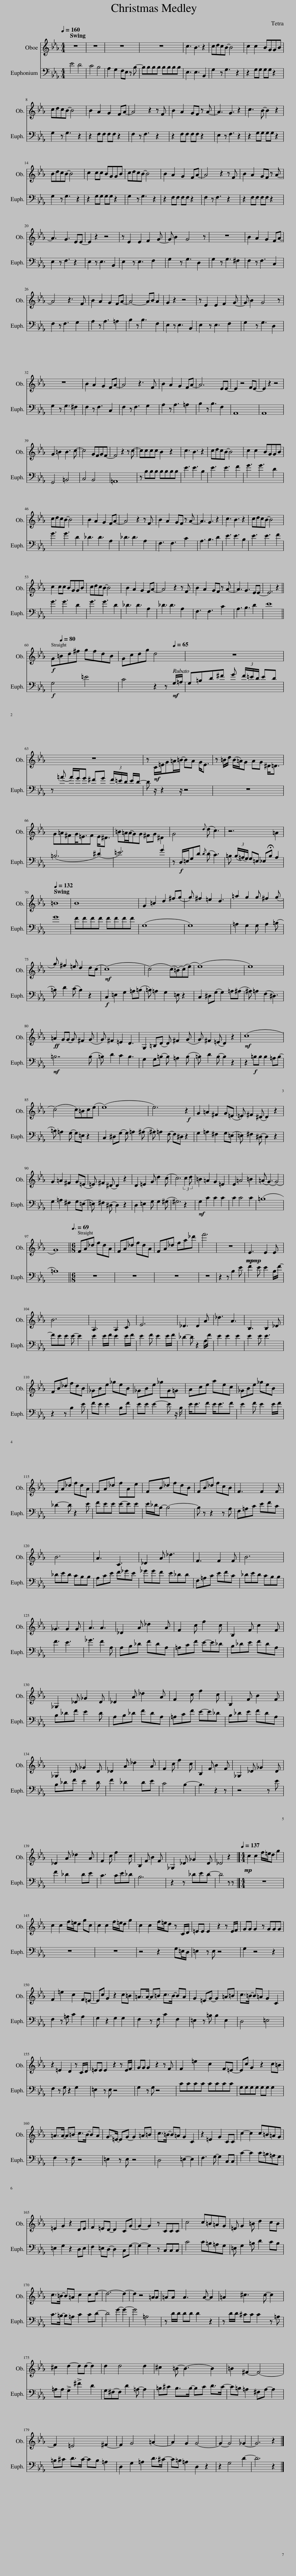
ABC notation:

X:1
%%score 1 2
L:1/8
Q:1/4=160
M:4/4
I:linebreak $
K:Eb
V:1 treble
V:2 bass
V:1
 z8 | z8 | z8 | z8 | c3 B3 z2 | %5
 cdcB- B4 | c2 c2 BGGB |$ cdcB- B4 | B2 A2 G2 FA- | A4 z2 z F | %10
 B2 A2 GF z A- | A3 G3 z2 | c3 B- B2 z2 |$ BdcB- B4 | c2 cc BGGB | %15
 cdcB- B4 | B2 A2 G2 FA- | A4 z2 z F | B2 A2 GF z A- |$ A3 G3 EE- | %20
 E2 z2 z4 | z E2 E2 F2 G- | G B2 G4 z | z8 | B2 A2 G2 FA- |$ %25
 A4 z3 F | B2 A2 G2 FA- | A4- AB A2 | G2 z2 z4 | z E2 E2 F2 G- | %30
 G B2 G4 z |$ z8 | B2 A2 G2 FA- | A4 z3 F | B2 A2 G2 FA- | %35
 A6 EE- | E2 z4 FE- | E2 z2 z4 |$ G2 =B2 B3 c- | c4 GFGF- | %40
 F4 z2 z c- | cccc B2 z2 | c3 B3 z2 | cdcB- B4 | c2 c2 BGGB |$ %45
 cdcB- B4 | B2 A2 G2 FA- | A4 z2 z F | B2 A2 GF z A- | A3 G3 z2 | %50
 c3 B3 z2 | cdcB- B4 |$ c2 cc BGGB | cdcB- B4 | B2 A2 G2 FA- | %55
 A4 z2 z F | B2 A2 GF z A- | A3 G3 EE- | E6 z2 ||$!f! G[Q:1/4=80]=Bd^f gfdB | %60
 Gcdg d4[Q:1/4=65] | z8 |$ z8 | z!mf! C/=E/G=A/(=B/ B)A G<E | z =B/d/ (B/=A/)G AG ^D<=D |$ %65
 G=A^FG<=EF E<^D | =B=A/(A/G)G ^FG ^D2 | G4{d} (d c3) | z6 =A2 |$[Q:1/4=132] =B8 | %70
 B8 | G2 =B2 d2 ^f(g | g) ^f2 =e2 d3 | =a2 g2 g ^f2 (g |$ g) ^f2 =e d2 d(c | %75
!mf! (c8) | (c4) (c)(=B)(c)(e) | (e8) | e8) |$!ff! =A2 G(G G) ^F2 (G | %80
 G) ^F2 =E2 D3 | G,2 =B,(D D) ^F2 (G | G) ^F2 (=E D2) z2 |!mf! (c8 |$ (c4) c)=Bc(e | %85
 (e8) | e6)!f! z2 | G2 =A2 ^F2 G(=E | =E) ^F2 (^D D2) z2 |$ G2 =A2 ^F2 G(=E | %90
 =E) ^F2 (^D D2) z2 | D2 =E2 G d2 (c | c6) (3:2:2c2 d | =B2 =A2 G2 =E2 | E2 =A4 =B2 | %95
 (=A (G3) (G4) |$ G8) ||[M:6/8][Q:3/8=69] FA_d fdA | FA_d fdA | FA_d fa_d' | %100
 f'6 | z6 |!mp!!mp! E3 E2 E!mp! |$ B6 | A,3 A,2 C | %105
 E6 | _D3 D2 A | _d3 A3 | B,3 B,2 _D |$ FB_d fdB | %110
 _GBe _geB | _GBe _gG=G | Ace aec | _GBe _geB |$ FA_d fdA | %115
 FA_d fAe | FB_d fdB | FB_d fcB | F3 F2 F |$ B6 | %120
 A3 C3 | _D2 A _d3 | F3 F2 F | B6 |$ _G3 G2 G | %125
 A3 A3 | _D2 A _d2 A | F2 c f2 c | B,2 F c2 F |$ _G,2 _D _G2 D | %130
 _D2 A _d2 A | F2 c f2 c | B,2 F B2 F |$ _G,2 _D _G2 D | _D2 A _d2 A | %135
 F2 c f2 c | B,2 F B2 F | _G,2 _D _G2 D |$ _D2 A _d2 A | F2 c f2 c | %140
 B,2 F B2 F | _G,2 _D _G2 D | _D4 z2 |][M:4/4][Q:1/4=137]!mp! c2 c2 f/=e/d g2 |$ c2 c2 f/=e/d gc | %145
 c2 c2 f/=e/d g2 | c2 c2 f/=e/d z C/D/ | =EE E2 z2 z E/F/ | GG G2 z GGG |$ F2 =e2 c2 F=E- | %150
 Ec G2 z2 c=B | =A>A- A=B c>B- BA | G2 =EG- G2 =A=B | c>=B- B=A G2 C2 |$ z2 =E2 D2 z C/D/ | %155
 =EE E2 z2 z E/F/ | GG G2 z2 z F | F2 =e2 c2 F=E- | Ec G2 z2 c=B |$ =A>A- A=B c>B- BA | %160
 G>=E- EG- G2 =A=B | c>=B- B=A G2 C2 | z2 =E2 G2 CC | c2- c2 c=B=AG |$ =E2 G2 z2 DE | %165
 F2 =ED- D2 CG- | G2- G2 z CCC | c4 c=B=AG | =E G2 =B d2 cB |$ c>=B- B=A c2 cd- | %170
 d6- d2- | d2 z4 =AA | =AA A3 A- A2 | =A2 ^c3 c- c2 |$ ^c2 d2- dd- d2 | %175
 d2 d4 d2 | ^c2 =B- B3- B2 | =B2 ^F2- F4- |$ F2 =E4 ^F2- | F2 G4 =A2- | %180
 A2 G2 G4- | G2- G4 _G2- | G6 z2 |] %183
V:2
 E4 D4 | C4 B,4 | A,2 G,2 F,E, z B,- | B,B,B,B, B,B,B,B, | E,3 E,3 B,,2 | %5
 G,2 z G,3 z2 | z2 G,G, G,G, z2 |$ G,2 z G,3 z2 | z2 F,F, F,F, z2 | F,2 z F,3 z2 | %10
 z2 F,F, F,F, z2 | E,2 z F,3 z2 | z2 G,G, G,G, z2 |$ G,2 z G,3 z2 | z2 G,G, G,G, z2 | %15
 G,2 z G,3 z2 | z2 F,F, F,F, z2 | F,2 z F,3 z2 | z2 F,F, F,F, z2 |$ E,2 z F,3 z2 | %20
 E,2 z E,3 B,,2 | E,2 z E,3 F,2 | G,2 z G,3 D,2 | G,2 z G,3 ^F,2 | F,2 z F,3 C,2 |$ %25
 F,2 z F,3 G,2 | A,2 z A,3 =A,2 | B,2 z B,3 F,2 | E,2 z E,3 B,,2 | E,2 z E,3 F,2 | %30
 G,2 z G,3 D,2 |$ G,2 z G,3 ^F,2 | F,2 z F,3 C,2 | F,2 z F,3 G,2 | A,2 z A,3 =A,2 | %35
 B,2 z B,3 F,2 | A,,8 | A,,8 |$ G,,4 =B,,4 | C,4 B,,4 | %40
 =A,,8 | z B,B,B, B,B,B,B, | E3 E3 B,2 | E3 E3 F2 | G3 G3 D2 |$ %45
 G3 G3 D2 | _D3 D3 A,2 | _D3 D3 A,2 | F,3 F,3 C2 | A,3 B,3 D2 | %50
 E3 E3 B,2 | E3 E3 F2 |$ G3 G3 D2 | G3 G3 D2 | _D3 D3 A,2 | %55
 _D3 D3 A,2 | F,3 F,3 C2 | A,3 B,3 D2 | E8 ||$!f! G,4 =E4 | %60
 C4 z2 z!mf! G,/=A,/ | G,=B,D^F G (3F/=E/D/ ED |$ z (=A A/)G/G ^FG (3F/=E/D/ E/D/- | D z/ z2 z/ z4 | z8 |$ %65
 (=B,6 (^D2) | =E6) G2 | z!f! D,/=E,/G,D{/D} (D C3) | =B, (3(B,/(=A,/)G,/) G,=E, _E,!fermata!B, A,2 |$ G8 | %70
 FFFF FFFF | (G,8 | G,8) | =A,2 G,2 G, A,2 (=B, |$ =B,) D2 (C B,2) z2 | %75
!f! C,2 =E,2 G,2 =A,(=B, | =B,) =A,2 G,2 =E, z2 | C,2 ^D,(G, G,2) =A,(^A, | ^A,) =A,2 (F,2 ^D,3) |$!mf! =B,7 (B, | %80
 =B,) D2 C2 B,3 | G,2 G,(=B, B,) =A,2 (B, | =B,) D2 (B, B,2) z2 | z2!f! =B,B, B,2 =A,(B, |$ =B,) =A,2 (G, G,)=E, z2 | %85
 C,2 ^D,(G, G,) =A,2 (^A, | ^A,) =A,2 (F, F,)^D, z2 | G,2 =A,2 ^F,2 G,(=E, | =E,) ^F,2 (^D, D,2) z2 |$ G,2 =A,2 ^F,2 G,(=E, | %90
 =E,) ^F,2 (^D, D,2) z2 | D,2 =E,2 G, G,2 (^G, | ^G,6) z2 |!mf! G,2 C2 C2 C2 | C2 C4 C2 | %95
 (=B,8 |$ =B,8) ||[M:6/8] z6 | z6 | z6 | %100
 z6 | z2 z B,2 E | F2 E E2 B,/F/- |$ FEE E- E2 | E2 E/F/ E2 E/F/ | %105
 E2 F E2 E/F/ | _D2- D z2 A,/F/ | E2 E2 E2 | E2 E E3 |$ z2 z B,2 E | %110
 FE E2 B,F | EE E2- E z/ B,/ | E<EF E<EF | E2 F E2 E/F/ |$ _D2- D z2 E | %115
 FEE E-EE | E/_D/B,- B,4- | B, z z2 z A, | F,=A,C EFC |$ _DED CB,B, | %120
 A,CE F_GE | _GGF E_DD | F,=A,C EFC | _DED CB,B, |$ F3 E3 | %125
 _G3 F2 A, | A,B,_D FDA, | =A,CF E-E_D | B,_DE FDA, |$ B,_DF E2 D | %130
 A,B,_D FDA, | =A,CF E-E_D | B,_DE FDA, |$ B,_DF E2 D | F2 _D2 DE | %135
 C4 B,2- | B,3 z2 z | z4 z E |$ F2 _D2 DE | C3 CE_D | %140
 B,6 | z2 z _DED- | D4 z z |][M:4/4] z8 |$ z8 | %145
 z8 | z4 z2 G,=E,/D,/ | =E,2 z E, z4 | G,2 z4 z2 |$ F,2 z =A, C2 A,2 | %150
 G,2 z2 G,2 G,2 | F,2 z F, C2 F,2 | =E,2 z =B, B,2 E,2 | D,4 =E,4 |$ F,2 z G, z2 G,2 | %155
 =E,2 z E, z4 | G,2 z G, z4 | CCCC CCCC | G,G,G,G, G,G, G,2 |$ F,2 z F, z4 | %160
 =E,2 z E, z4 | D,4 =E,2- E,2 | F,3 G,- G,2 C,C, | C2- C2 C=B,=A,G, |$ =E,2 G,2 z2 D,E, | %165
 F,2 =E,D,- D,2 C,G,- | G,2- G,2 z C,C,C, | C4 C=B,=A,G, | =E, G,2 =B, D2 CB, |$ C>=B,- B,=A, C2 CD- | %170
 D4 G2- G2- | G4 =A,4 | z D/D/ DD D2 z2 | z D/D/ ^CC C2 z =A, |$ =A,A, !>!G,2 !>!^F2 D2 | %175
 G,^F,-F, D2 =A,- A,2 | =B,^C B,>B,- B,C D>C- | C=B, =A,2 ^F,A,- A,2 |$ =B,^C D>C- CB, =A,2 | D,2 G,2 =A,2 D>^C- | %180
 C=B, =A,2 D,2 z2 | z2 G,4 D2- | D6 z2 |] %183
